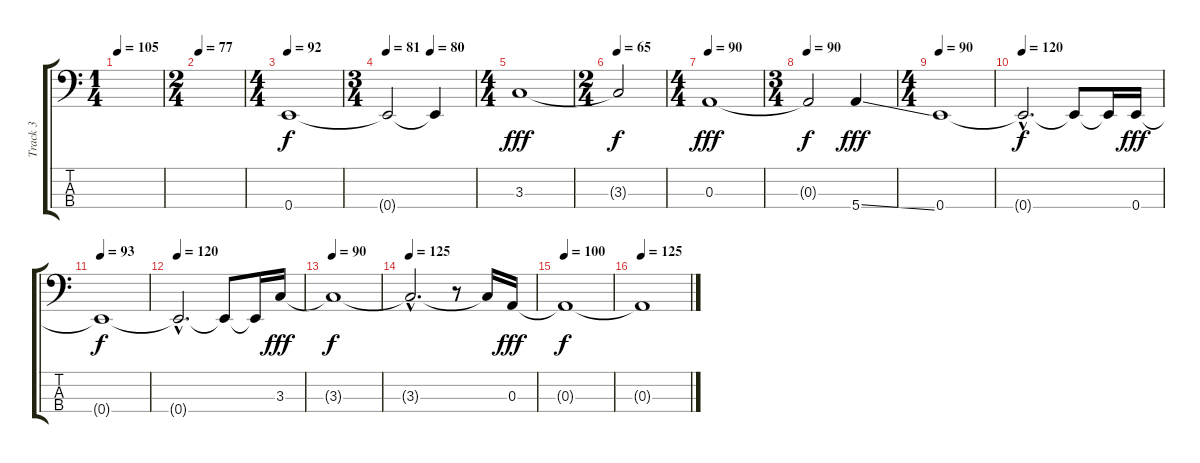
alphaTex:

\track ("Track 3" "Track 3") {instrument electricbassfinger}
\staff {score tabs}
\tuning (G2 D2 A1 E1) {hide}
\ts (1 4)
\tempo 105
\tempo 145
\tempo 105
\clef f4
\ks c
|
\ts (2 4)
\tempo 77
|
\ts (4 4)
\tempo 92
0.4.1 |
\ts (3 4)
\tempo 81
\tempo (80 0.5)
0.4{t}.2{dy f} 0.4{t}.4 |
\ts (4 4)
3.3.1{dy fff} |
\ts (2 4)
\tempo 65
3.3{t}.2{dy f} |
\ts (4 4)
\tempo 90
0.3.1{dy fff} |
\ts (3 4)
\tempo 90
0.3{t}.2{dy f} 5.4{ss}.4{dy fff} |
\ts (4 4)
\tempo 90
0.4.1 |
\tempo 120
0.4{hac t}.2{d dy f} 0.4{t}.8 0.4{t}.16 0.4.16{dy fff} |
\tempo 93
0.4{t}.1{dy f} |
\tempo 120
0.4{hac t}.2{d} 0.4{t}.8 0.4{t}.16 3.3.16{dy fff} |
\tempo 90
3.3{t}.1{dy f} |
\tempo 125
3.3{hac t}.2{d} r.8 3.3{t}.16 0.3.16{dy fff} |
\tempo 100
0.3{t}.1{dy f} |
\tempo 125
0.3{t}.1
